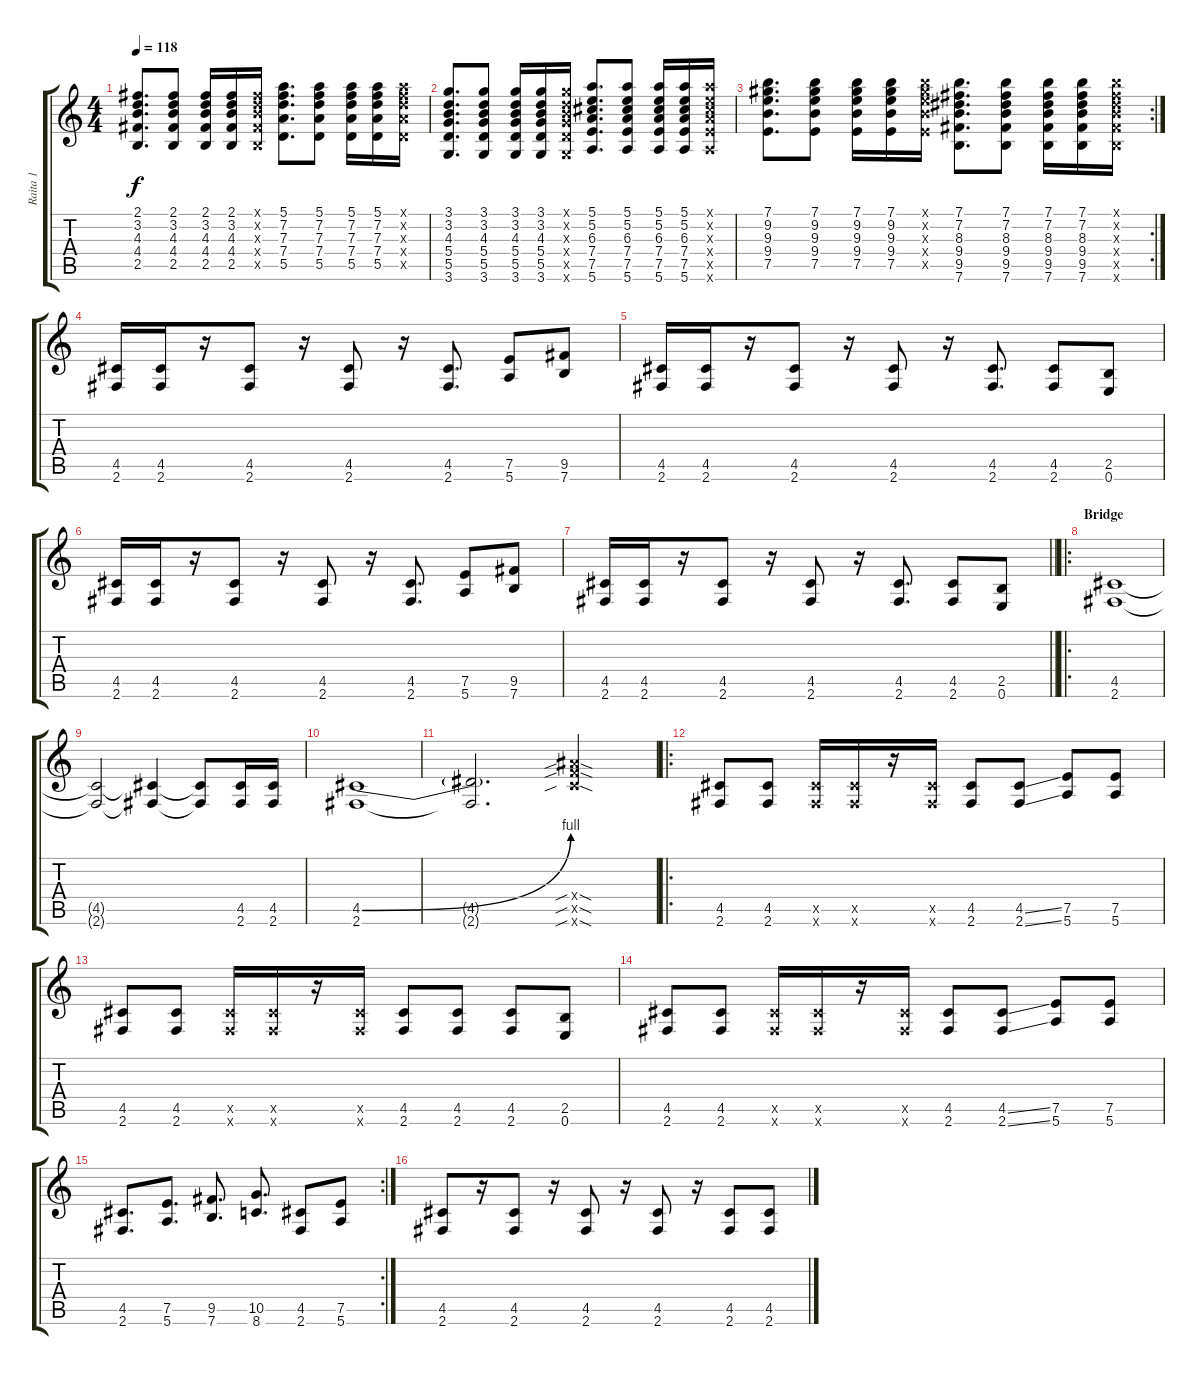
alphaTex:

\track ("Raita 1" "Raita 1") {instrument overdrivenguitar}
\staff {score tabs}
\tuning (E4 B3 G3 D3 A2 E2) {hide}
\ts (4 4)
\tempo 118
\clef g2
\ks c
(2.1 3.2 4.3 4.4 2.5).8{d dy f} (2.1 3.2 4.3 4.4 2.5).8 (2.1 3.2 4.3 4.4 2.5).16 (2.1 3.2 4.3 4.4 2.5).16 (2.1{x} 3.2{x} 4.3{x} 4.4{x} 2.5{x}).16 (5.1 7.2 7.3 7.4 5.5).8{d} (5.1 7.2 7.3 7.4 5.5).8 (5.1 7.2 7.3 7.4 5.5).16 (5.1 7.2 7.3 7.4 5.5).16 (5.1{x} 7.2{x} 7.3{x} 7.4{x} 5.5{x}).16 |
(3.1 3.2 4.3 5.4 5.5 3.6).8{d} (3.1 3.2 4.3 5.4 5.5 3.6).8 (3.1 3.2 4.3 5.4 5.5 3.6).16 (3.1 3.2 4.3 5.4 5.5 3.6).16 (3.1{x} 3.2{x} 4.3{x} 5.4{x} 5.5{x} 3.6{x}).16 (5.1 5.2 6.3 7.4 7.5 5.6).8{d} (5.1 5.2 6.3 7.4 7.5 5.6).8 (5.1 5.2 6.3 7.4 7.5 5.6).16 (5.1 5.2 6.3 7.4 7.5 5.6).16 (5.1{x} 5.2{x} 6.3{x} 7.4{x} 7.5{x} 5.6{x}).16 |
\rc 2
(7.1 9.2 9.3 9.4 7.5).8{d} (7.1 9.2 9.3 9.4 7.5).8 (7.1 9.2 9.3 9.4 7.5).16 (7.1 9.2 9.3 9.4 7.5).16 (7.1{x} 9.2{x} 9.3{x} 9.4{x} 7.5{x}).16 (7.1 7.2 8.3 9.4 9.5 7.6).8{d} (7.1 7.2 8.3 9.4 9.5 7.6).8 (7.1 7.2 8.3 9.4 9.5 7.6).16 (7.1 7.2 8.3 9.4 9.5 7.6).16 (7.1{x} 7.2{x} 8.3{x} 9.4{x} 9.5{x} 7.6{x}).16 |
(4.5 2.6).16 (4.5 2.6).16 r.16 (4.5 2.6).8 r.16 (4.5 2.6).8 r.16 (4.5 2.6).8{d} (7.5 5.6).8 (9.5 7.6).8 |
(4.5 2.6).16 (4.5 2.6).16 r.16 (4.5 2.6).8 r.16 (4.5 2.6).8 r.16 (4.5 2.6).8{d} (4.5 2.6).8 (2.5 0.6).8 |
(4.5 2.6).16 (4.5 2.6).16 r.16 (4.5 2.6).8 r.16 (4.5 2.6).8 r.16 (4.5 2.6).8{d} (7.5 5.6).8 (9.5 7.6).8 |
\barLineRight lightlight
(4.5 2.6).16 (4.5 2.6).16 r.16 (4.5 2.6).8 r.16 (4.5 2.6).8 r.16 (4.5 2.6).8{d} (4.5 2.6).8 (2.5 0.6).8 |
\ro
\section ("" "Bridge")
(4.5 2.6).1 |
(4.5{t} 2.6{t}).2 (4.5{t} 2.6{t}).4 (4.5{t} 2.6{t}).8 (4.5 2.6).16 (4.5 2.6).16 |
(4.5{be (bend 0 0 60 4)} 2.6).1 |
(4.5{t} 2.6{t}).2{d} (8.4{sib sod x} 8.5{sib sod x} 8.6{sib sod x}).4 |
\ro
(4.5 2.6).8 (4.5 2.6).8 (4.5{x} 2.6{x}).16 (4.5{x} 2.6{x}).16 r.16 (4.5{x} 2.6{x}).16 (4.5 2.6).8 (4.5{ss} 2.6{ss}).8 (7.5 5.6).8 (7.5 5.6).8 |
(4.5 2.6).8 (4.5 2.6).8 (4.5{x} 2.6{x}).16 (4.5{x} 2.6{x}).16 r.16 (4.5{x} 2.6{x}).16 (4.5 2.6).8 (4.5 2.6).8 (4.5 2.6).8 (2.5 0.6).8 |
(4.5 2.6).8 (4.5 2.6).8 (4.5{x} 2.6{x}).16 (4.5{x} 2.6{x}).16 r.16 (4.5{x} 2.6{x}).16 (4.5 2.6).8 (4.5{ss} 2.6{ss}).8 (7.5 5.6).8 (7.5 5.6).8 |
\rc 2
(4.5 2.6).8{d} (7.5 5.6).8{d} (9.5 7.6).8{d} (10.5 8.6).8{d} (4.5 2.6).8 (7.5 5.6).8 |
(4.5 2.6).8 r.16 (4.5 2.6).8 r.16 (4.5 2.6).8 r.16 (4.5 2.6).8 r.16 (4.5 2.6).8 (4.5 2.6).8
